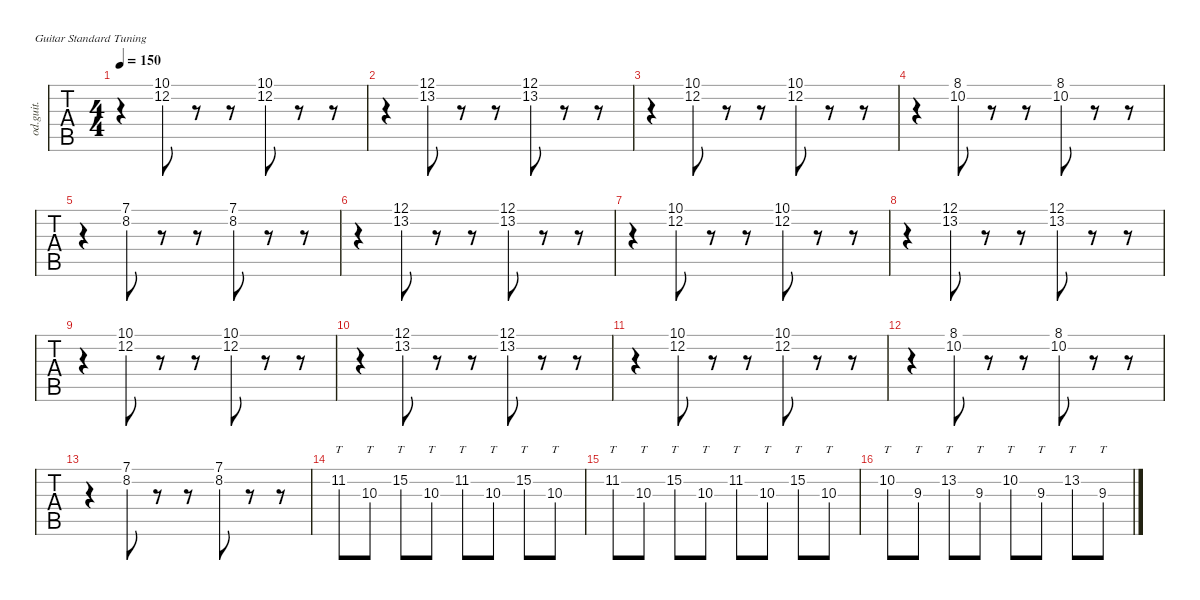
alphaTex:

\defaultSystemsLayout 4
\hideDynamics
\bracketExtendMode nobrackets
\otherSystemsTrackNameOrientation horizontal
\track ("E Guitar 3" "od.guit.") {instrument overdrivenguitar}
\staff {tabs}
\tuning (E4 B3 G3 D3 A2 E2)
\ts (4 4)
\tempo 150
\clef g2
\ks c
r.4{dy f} (10.1 12.2).8 r.8 r.8 (10.1 12.2).8 r.8 r.8 |
r.4 (12.1 13.2).8 r.8 r.8 (12.1 13.2).8 r.8 r.8 |
r.4 (10.1 12.2).8 r.8 r.8 (10.1 12.2).8 r.8 r.8 |
r.4 (8.1 10.2).8 r.8 r.8 (8.1 10.2).8 r.8 r.8 |
r.4 (7.1 8.2).8 r.8 r.8 (7.1 8.2).8 r.8 r.8 |
r.4 (12.1 13.2).8 r.8 r.8 (12.1 13.2).8 r.8 r.8 |
r.4 (10.1 12.2).8 r.8 r.8 (10.1 12.2).8 r.8 r.8 |
r.4 (12.1 13.2).8 r.8 r.8 (12.1 13.2).8 r.8 r.8 |
r.4 (10.1 12.2).8 r.8 r.8 (10.1 12.2).8 r.8 r.8 |
r.4 (12.1 13.2).8 r.8 r.8 (12.1 13.2).8 r.8 r.8 |
r.4 (10.1 12.2).8 r.8 r.8 (10.1 12.2).8 r.8 r.8 |
r.4 (8.1 10.2).8 r.8 r.8 (8.1 10.2).8 r.8 r.8 |
r.4 (7.1 8.2).8 r.8 r.8 (7.1 8.2).8 r.8 r.8 |
11.2{acc #}.8{tt} 10.3.8{tt} 15.2.8{tt} 10.3.8{tt} 11.2{acc #}.8{tt} 10.3.8{tt} 15.2.8{tt} 10.3.8{tt} |
11.2{acc #}.8{tt} 10.3.8{tt} 15.2.8{tt} 10.3.8{tt} 11.2{acc #}.8{tt} 10.3.8{tt} 15.2.8{tt} 10.3.8{tt} |
10.2.8{tt} 9.3.8{tt} 13.2.8{tt} 9.3.8{tt} 10.2.8{tt} 9.3.8{tt} 13.2.8{tt} 9.3.8{tt}
